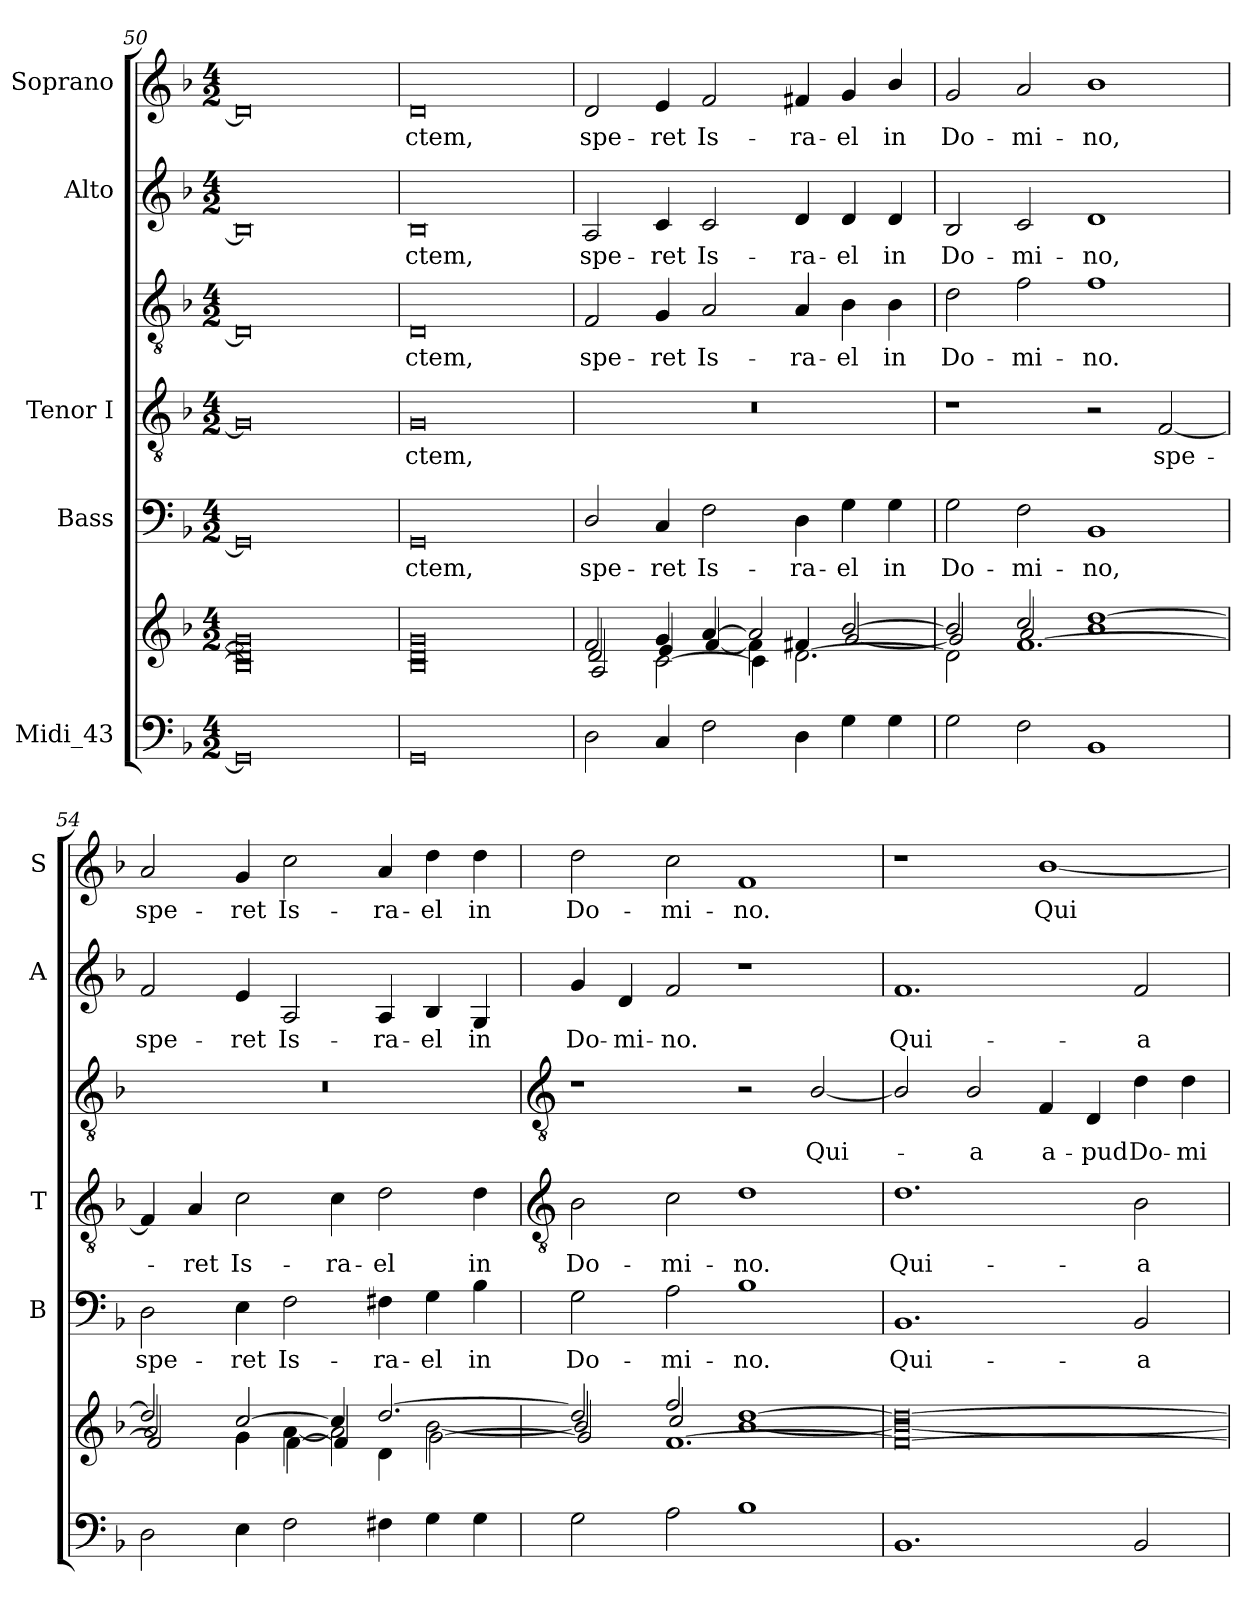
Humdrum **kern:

**kern	**kern	**kern	**text	**kern	**text	**kern	**text	**kern	**text	**kern	**text
*part5	*part5	*part4	*part4	*part3	*part3	*part3	*part3	*part2	*part2	*part1	*part1
*staff7	*staff6	*staff5	*staff5	*staff4	*staff4	*staff3	*staff3	*staff2	*staff2	*staff1	*staff1
*I"Midi_43	*	*I"Bass	*	*I"Tenor I	*	*	*	*I"Alto	*	*I"Soprano	*
*	*	*I'B	*	*I'T	*	*	*	*I'A	*	*I'S	*
*clefF4	*clefG2	*clefF4	*	*clefGv2	*	*clefGv2	*	*clefG2	*	*clefG2	*
*k[b-]	*k[b-]	*k[b-]	*	*k[b-]	*	*k[b-]	*	*k[b-]	*	*k[b-]	*
*F:	*F:	*F:	*	*F:	*	*F:	*	*F:	*	*F:	*
*M4/2	*M4/2	*M4/2	*	*M4/2	*	*M4/2	*	*M4/2	*	*M4/2	*
=50	=50	=50	=50	=50	=50	=50	=50	=50	=50	=50	=50
*	*^	*	*	*	*	*	*	*	*	*	*
*	*	*^	*	*	*	*	*	*	*	*	*	*
0GG]	0g/]	0d\]	0B-\]	0GG]	.	0G]	.	0D]	.	0B-]	.	0d]	.
=51	=51	=51	=51	=51	=51	=51	=51	=51	=51	=51	=51	=51	=51
!	!	!	!	!	!LO:LY:b	!	!LO:LY:b	!	!LO:LY:b	!	!LO:LY:b	!	!LO:LY:b
0GG	0g/	0d\	0B-\	0GG	ctem,	0G	ctem,	0D	ctem,	0B-	ctem,	0d	ctem,
=52	=52	=52	=52	=52	=52	=52	=52	=52	=52	=52	=52	=52	=52
!	!	!	!	!	!LO:LY:b	!	!	!	!LO:LY:b	!	!LO:LY:b	!	!LO:LY:b
2D	2f/	2d/	2A/	2D/	spe-	0r	.	2F	spe-	2A	spe-	2d	spe-
!	!	!	!	!	!LO:LY:b	!	!	!	!LO:LY:b	!	!LO:LY:b	!	!LO:LY:b
4C	4g/	4e/	[2c\	4C	-ret	.	.	4G	-ret	4c	-ret	4e	-ret
!	!	!	!	!	!LO:LY:b	!	!	!	!LO:LY:b	!	!LO:LY:b	!	!LO:LY:b
2F	[4a/	[4f/	.	2F	Is-	.	.	2A	Is-	2c	Is-	2f	Is-
.	2a/]	4f\]	4c\]	.	.	.	.	.	.	.	.	.	.
!	!	!	!	!	!LO:LY:b	!	!	!	!LO:LY:b	!	!LO:LY:b	!	!LO:LY:b
4D	.	4f#X/	[2.d\	4D	-ra-	.	.	4A	-ra-	4d	-ra-	4f#X	-ra-
!	!	!	!	!	!LO:LY:b	!	!	!	!LO:LY:b	!	!LO:LY:b	!	!LO:LY:b
4G	[2b-/	[2g/	.	4G	-el	.	.	4B-	-el	4d	-el	4g	-el
!	!	!	!	!	!LO:LY:b	!	!	!	!LO:LY:b	!	!LO:LY:b	!	!LO:LY:b
4G	.	.	.	4G	in	.	.	4B-	in	4d	in	4b-/	in
=53	=53	=53	=53	=53	=53	=53	=53	=53	=53	=53	=53	=53	=53
!	!	!	!	!	!LO:LY:b	!	!	!	!LO:LY:b	!	!LO:LY:b	!	!LO:LY:b
2G	2b-/]	2g/]	2d\]	2G	Do-	1r	.	2d	Do-	2B-	Do-	2g	Do-
!	!	!	!	!	!LO:LY:b	!	!	!	!LO:LY:b	!	!LO:LY:b	!	!LO:LY:b
2F	2cc/	2a/	[1.f\	2F	-mi-	.	.	2f	-mi-	2c	-mi-	2a	-mi-
!	!	!	!	!	!LO:LY:b	!	!	!	!LO:LY:b	!	!LO:LY:b	!	!LO:LY:b
1BB-	[1dd/	1b-\	.	1BB-	-no,	2r	.	1f	-no.	1d	-no,	1b-	-no,
!	!	!	!	!	!	!	!LO:LY:b	!	!	!	!	!	!
.	.	.	.	.	.	[2F	spe-	.	.	.	.	.	.
=54	=54	=54	=54	=54	=54	=54	=54	=54	=54	=54	=54	=54	=54
!	!	!	!	!	!LO:LY:b	!	!	!	!	!	!LO:LY:b	!	!LO:LY:b
2D	2dd/]	2a/	2f/]	2D	spe-	4F]	.	0r	.	2f	spe-	2a	spe-
!	!	!	!	!	!	!	!LO:LY:b	!	!	!	!	!	!
.	.	.	.	.	.	4A	ret	.	.	.	.	.	.
!	!	!	!	!	!LO:LY:b	!	!LO:LY:b	!	!	!	!LO:LY:b	!	!LO:LY:b
4E	[2cc/	4g\	4g\	4E	-ret	2c	Is-	.	.	4e	-ret	4g	-ret
!	!	!	!	!	!LO:LY:b	!	!	!	!	!	!LO:LY:b	!	!LO:LY:b
2F	.	[4a\	[4f\	2F	Is-	.	.	.	.	2A	Is-	2cc	Is-
!	!	!	!	!	!	!	!LO:LY:b	!	!	!	!	!	!
.	4cc/]	2a\]	4f/]	.	.	4c	-ra-	.	.	.	.	.	.
!	!	!	!	!	!LO:LY:b	!	!LO:LY:b	!	!	!	!LO:LY:b	!	!LO:LY:b
4F#X	[2.dd/	.	4d\	4F#X	-ra-	2d	-el	.	.	4A	-ra-	4a	-ra-
!	!	!	!	!	!LO:LY:b	!	!	!	!	!	!LO:LY:b	!	!LO:LY:b
4G	.	[2b-\	[2g\	4G	-el	.	.	.	.	4B-	-el	4dd	-el
!	!	!	!	!	!LO:LY:b	!	!LO:LY:b	!	!	!	!LO:LY:b	!	!LO:LY:b
4G	.	.	.	4B-	in	4d	in	.	.	4G	in	4dd	in
!!LO:LB:g=z
=55	=55	=55	=55	=55	=55	=55	=55	=55	=55	=55	=55	=55	=55
*	*	*	*	*	*	*clefGv2	*	*clefGv2	*	*	*	*	*
!	!	!	!	!	!LO:LY:b	!	!LO:LY:b	!	!	!	!LO:LY:b	!	!LO:LY:b
2G	2dd/]	2b-/]	2g/]	2G	Do-	2B-	Do-	1r	.	4g	Do-	2dd	Do-
!	!	!	!	!	!	!	!	!	!	!	!LO:LY:b	!	!
.	.	.	.	.	.	.	.	.	.	4d	-mi-	.	.
!	!	!	!	!	!LO:LY:b	!	!LO:LY:b	!	!	!	!LO:LY:b	!	!LO:LY:b
2A	2ff/	2cc/	[1.f\	2A	-mi-	2c	-mi-	.	.	2f	-no.	2cc	-mi-
!	!	!	!	!	!LO:LY:b	!	!LO:LY:b	!	!	!	!	!	!LO:LY:b
1B-	[1dd/	[1b-\	.	1B-	-no.	1d	-no.	2r	.	1r	.	1f	-no.
!	!	!	!	!	!	!	!	!	!LO:LY:b	!	!	!	!
.	.	.	.	.	.	.	.	[2B-/	Qui-	.	.	.	.
=56	=56	=56	=56	=56	=56	=56	=56	=56	=56	=56	=56	=56	=56
!	!	!	!	!	!LO:LY:b	!	!LO:LY:b	!	!	!	!LO:LY:b	!	!
1.BB-	0dd/_	0b-\_	0f\_	1.BB-	Qui-	1.d	-Qui-	2B-/]	.	1.f	Qui-	1r	.
!	!	!	!	!	!	!	!	!	!LO:LY:b	!	!	!	!
.	.	.	.	.	.	.	.	2B-/	a	.	.	.	.
!	!	!	!	!	!	!	!	!	!LO:LY:b	!	!	!	!LO:LY:b
.	.	.	.	.	.	.	.	4F	a-	.	.	[1b-/	Qui-
!	!	!	!	!	!	!	!	!	!LO:LY:b	!	!	!	!
.	.	.	.	.	.	.	.	4D	-pud	.	.	.	.
!	!	!	!	!	!LO:LY:b	!	!LO:LY:b	!	!LO:LY:b	!	!LO:LY:b	!	!
2BB-	.	.	.	2BB-	-a	2B-	-a	4d	Do-	2f	-a	.	.
!	!	!	!	!	!	!	!	!	!LO:LY:b	!	!	!	!
.	.	.	.	.	.	.	.	4d	-mi-	.	.	.	.
*	*v	*v	*v	*	*	*	*	*	*	*	*	*	*
=	=	=	=	=	=	=	=	=	=	=	=
*-	*-	*-	*-	*-	*-	*-	*-	*-	*-	*-	*-
